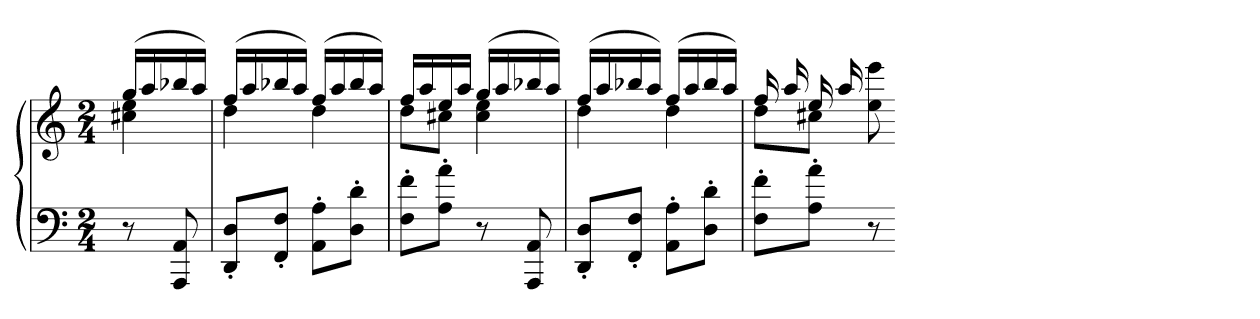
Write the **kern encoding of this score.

**kern	**kern
*part1	*part1
*staff2	*staff1
*clefF4	*clefG2
*k[]	*k[]
*a:	*a:
*M2/4	*M2/4
=	=
*	*^
8r	(16ggLL	4cc#X 4ee
.	16aa	.
8AAA 8AA	16bb-X	.
.	16aaJJ)	.
=	=	=
8DD' 8D'L	(16ffLL	4dd
.	16aa	.
8FF' 8F'J	16bb-X	.
.	16aaJJ)	.
8AA' 8A'L	(16ffLL	4dd
.	16aa	.
8D' 8d'J	16bb-	.
.	16aaJJ)	.
=	=	=
8F' 8f'L	16ffLL	8ddL
.	16aa	.
8A' 8a'J	16ee	8cc#XJ
.	16aaJJ	.
8r	(16ggLL	4cc# 4ee
.	16aa	.
8AAA 8AA	16bb-X	.
.	16aaJJ)	.
=	=	=
8DD' 8D'L	(16ffLL	4dd
.	16aa	.
8FF' 8F'J	16bb-X	.
.	16aaJJ)	.
8AA' 8A'L	(16ffLL	4dd
.	16aa	.
8D' 8d'J	16bb-	.
.	16aaJJ)	.
=	=	=
8F' 8f'L	16ff	8ddL
.	16aa	.
8A' 8a'J	16ee	8cc#XJ
.	16aa	.
8r	8ee 8eee	8ryy
*	*v	*v
=-	=-
*-	*-
